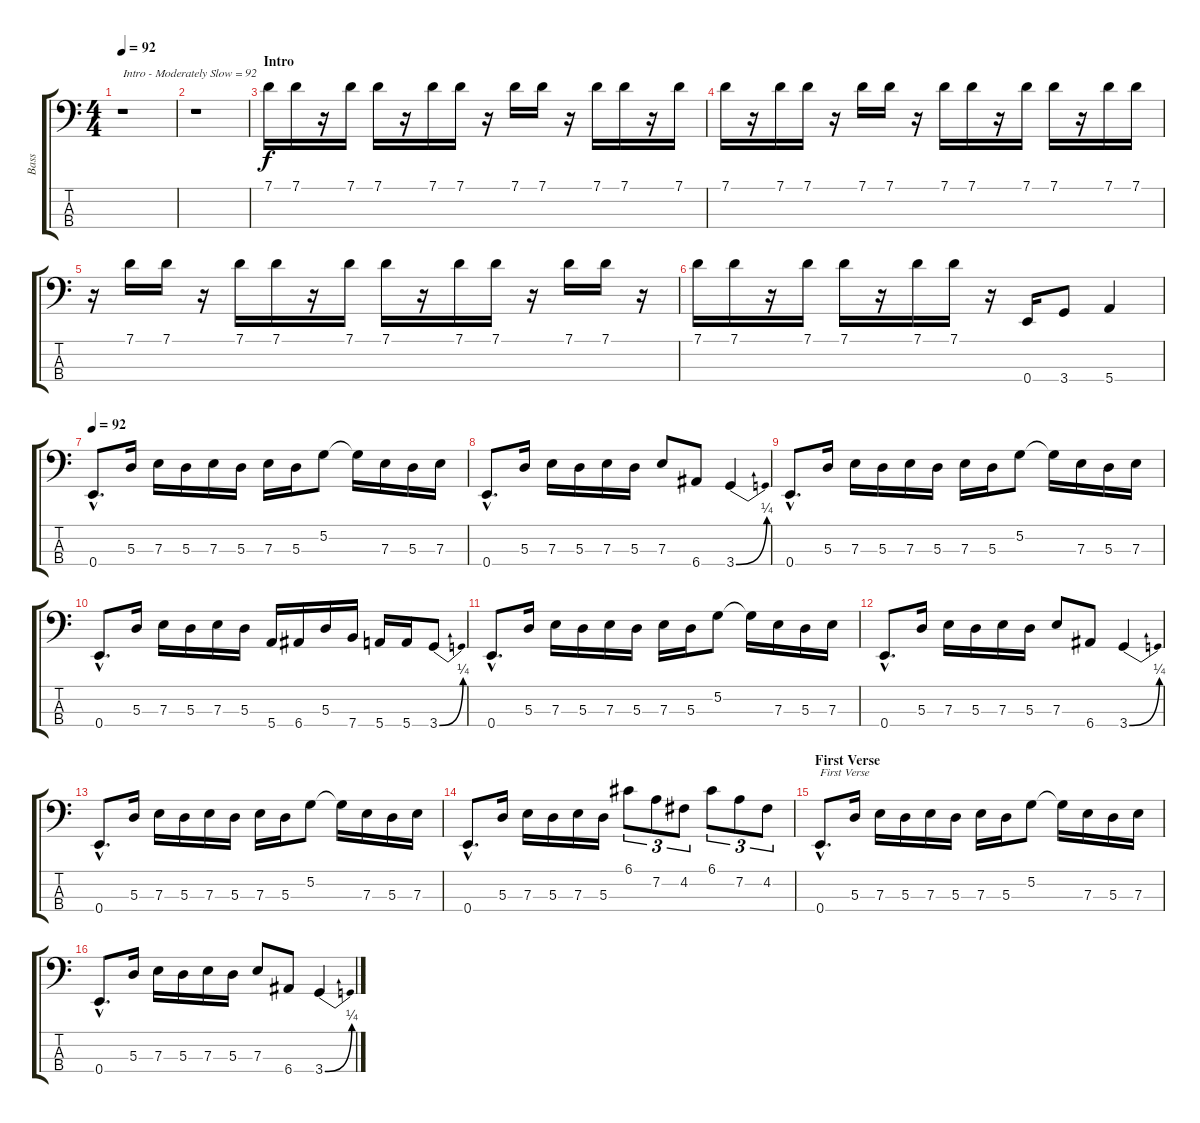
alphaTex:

\track ("Bass" "Bass") {instrument electricbassfinger}
\staff {score tabs}
\tuning (G2 D2 A1 E1) {hide}
\ts (4 4)
\tempo 92
\clef f4
\ks c
r.1{txt "Intro - Moderately Slow = 92" dy f instrument electricbassfinger} |
r.1 |
\section ("" "Intro")
7.1.16{instrument slapbass1} 7.1.16 r.16 7.1.16 7.1.16 r.16 7.1.16 7.1.16 r.16 7.1.16 7.1.16 r.16 7.1.16 7.1.16 r.16 7.1.16 |
7.1.16 r.16 7.1.16 7.1.16 r.16 7.1.16 7.1.16 r.16 7.1.16 7.1.16 r.16 7.1.16 7.1.16 r.16 7.1.16 7.1.16 |
r.16 7.1.16 7.1.16 r.16 7.1.16 7.1.16 r.16 7.1.16 7.1.16 r.16 7.1.16 7.1.16 r.16 7.1.16 7.1.16 r.16 |
7.1.16 7.1.16 r.16 7.1.16 7.1.16 r.16 7.1.16 7.1.16 r.16 0.4.16{instrument electricbassfinger} 3.4.8 5.4.4 |
\tempo 92
0.4{hac}.8{d} 5.3.16 7.3.16 5.3.16 7.3.16 5.3.16 7.3.16 5.3.16 5.2.8 5.2{t}.16 7.3.16 5.3.16 7.3.16 |
0.4{hac}.8{d} 5.3.16 7.3.16 5.3.16 7.3.16 5.3.16 7.3.8 6.4.8 3.4{be (bend 0 0 60 1)}.4 |
0.4{hac}.8{d} 5.3.16 7.3.16 5.3.16 7.3.16 5.3.16 7.3.16 5.3.16 5.2.8 5.2{t}.16 7.3.16 5.3.16 7.3.16 |
0.4{hac}.8{d} 5.3.16 7.3.16 5.3.16 7.3.16 5.3.16 5.4.16 6.4.16 5.3.16 7.4.16 5.4.16 5.4.16 3.4{be (bend 0 0 60 1)}.8 |
0.4{hac}.8{d} 5.3.16 7.3.16 5.3.16 7.3.16 5.3.16 7.3.16 5.3.16 5.2.8 5.2{t}.16 7.3.16 5.3.16 7.3.16 |
0.4{hac}.8{d} 5.3.16 7.3.16 5.3.16 7.3.16 5.3.16 7.3.8 6.4.8 3.4{be (bend 0 0 60 1)}.4 |
0.4{hac}.8{d} 5.3.16 7.3.16 5.3.16 7.3.16 5.3.16 7.3.16 5.3.16 5.2.8 5.2{t}.16 7.3.16 5.3.16 7.3.16 |
0.4{hac}.8{d} 5.3.16 7.3.16 5.3.16 7.3.16 5.3.16 6.1.8{tu (3 2)} 7.2.8{tu (3 2)} 4.2.8{tu (3 2)} 6.1.8{tu (3 2)} 7.2.8{tu (3 2)} 4.2.8{tu (3 2)} |
\section ("" "First Verse")
0.4{hac}.8{d txt "First Verse"} 5.3.16 7.3.16 5.3.16 7.3.16 5.3.16 7.3.16 5.3.16 5.2.8 5.2{t}.16 7.3.16 5.3.16 7.3.16 |
0.4{hac}.8{d} 5.3.16 7.3.16 5.3.16 7.3.16 5.3.16 7.3.8 6.4.8 3.4{be (bend 0 0 60 1)}.4
